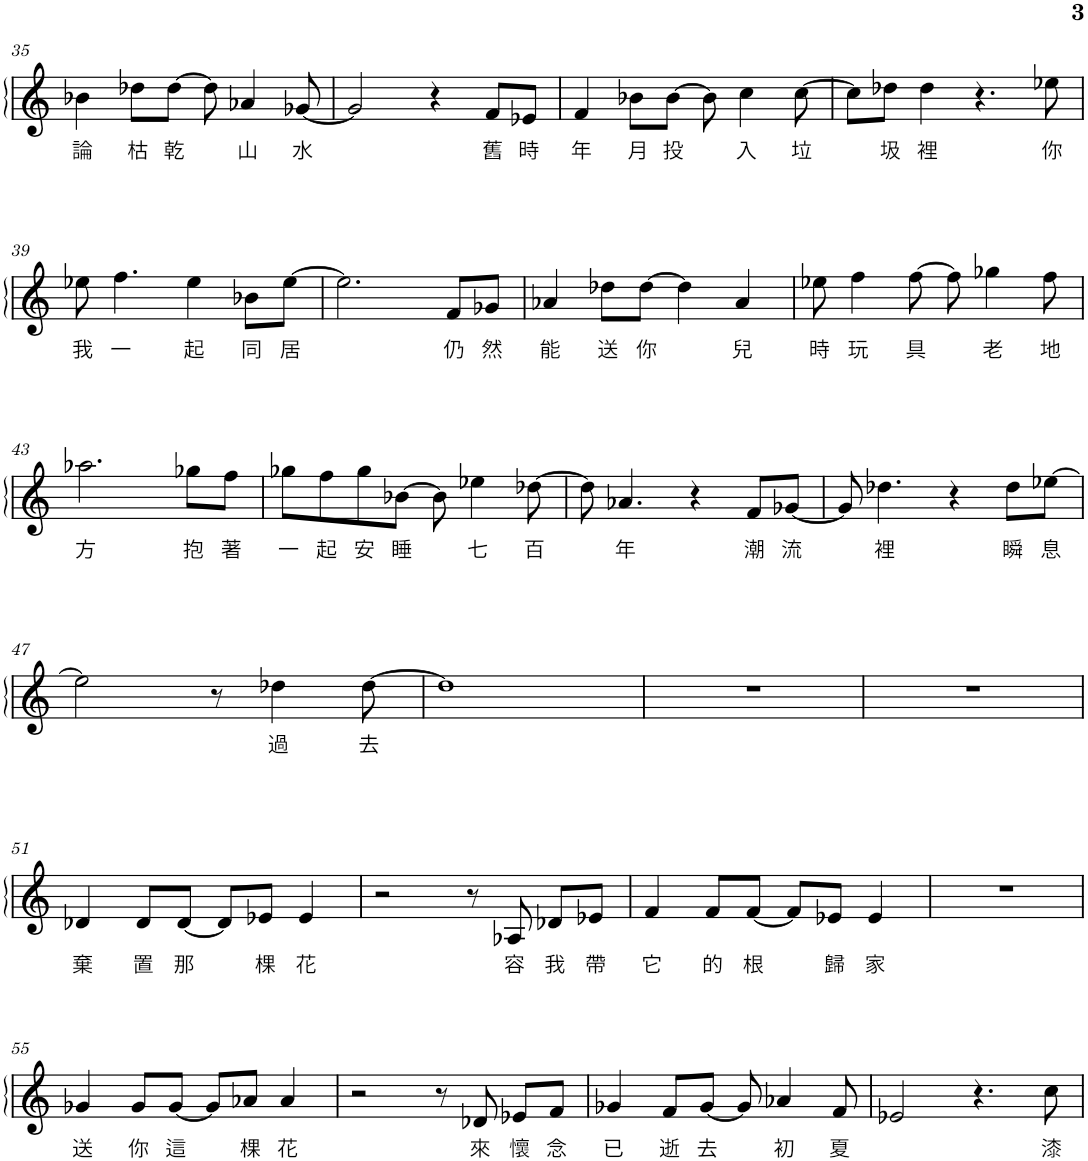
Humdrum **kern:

**kern	**text
*part1	*part1
*staff1	*staff1
*I"Piano	*
*I'Pno	*
!!LO:PB:g=z
*clefG2	*
*k[]	*
*M4/4	*
*met(c)	*
=35	=35
!	!LO:LY:b
4b-X\	論
!	!LO:LY:b
8dd-X\L	枯
!	!LO:LY:b
[>8dd-\J	乾
8dd-\]	.
!	!LO:LY:b
4a-X/	山
!	!LO:LY:b
[<8g-X/	水
=36	=36
2g-/]	.
4r	.
!	!LO:LY:b
8f/L	舊
!	!LO:LY:b
8e-X/J	時
=37	=37
!	!LO:LY:b
4f/	年
!	!LO:LY:b
8b-X\L	月
!	!LO:LY:b
[>8b-\J	投
8b-\]	.
!	!LO:LY:b
4cc\	入
!	!LO:LY:b
[>8cc\	垃
=38	=38
8cc\L]	.
!	!LO:LY:b
8dd-X\J	圾
!	!LO:LY:b
4dd-\	裡
4.r	.
!	!LO:LY:b
8ee-X\	你
!!LO:LB:g=z
=39	=39
!	!LO:LY:b
8ee-X\	我
!	!LO:LY:b
4.ff\	一
!	!LO:LY:b
4ee-\	起
!	!LO:LY:b
8b-X\L	同
!	!LO:LY:b
[>8ee-\J	居
=40	=40
2.ee-\]	.
!	!LO:LY:b
8f/L	仍
!	!LO:LY:b
8g-X/J	然
=41	=41
!	!LO:LY:b
4a-X/	能
!	!LO:LY:b
8dd-X\L	送
!	!LO:LY:b
[>8dd-\J	你
4dd-\]	.
!	!LO:LY:b
4a-/	兒
=42	=42
!	!LO:LY:b
8ee-X\	時
!	!LO:LY:b
4ff\	玩
!	!LO:LY:b
[>8ff\	具
8ff\]	.
!	!LO:LY:b
4gg-X\	老
!	!LO:LY:b
8ff\	地
!!LO:LB:g=z
=43	=43
!	!LO:LY:b
2.aa-X\	方
!	!LO:LY:b
8gg-X\L	抱
!	!LO:LY:b
8ff\J	著
=44	=44
!	!LO:LY:b
8gg-X\L	一
!	!LO:LY:b
8ff\	起
!	!LO:LY:b
8gg-\	安
!	!LO:LY:b
[>8b-X\J	睡
8b-\]	.
!	!LO:LY:b
4ee-X\	七
!	!LO:LY:b
[>8dd-X\	百
=45	=45
8dd-\]	.
!	!LO:LY:b
4.a-X/	年
4r	.
!	!LO:LY:b
8f/L	潮
!	!LO:LY:b
[<8g-X/J	流
=46	=46
8g-/]	.
!	!LO:LY:b
4.dd-X\	裡
4r	.
!	!LO:LY:b
8dd-\L	瞬
!	!LO:LY:b
[8ee-X\J	息
!!LO:LB:g=z
=47	=47
2ee-\]	.
8r	.
!	!LO:LY:b
4dd-X\	過
!	!LO:LY:b
[>8dd-\	去
=48	=48
1dd-]	.
=49	=49
1r	.
=50	=50
1r	.
!!LO:LB:g=z
=51	=51
!	!LO:LY:b
4d-X/	棄
!	!LO:LY:b
8d-/L	置
!	!LO:LY:b
[<8d-/J	那
8d-/L]	.
!	!LO:LY:b
8e-X/J	棵
!	!LO:LY:b
4e-/	花
=52	=52
2r	.
8r	.
!	!LO:LY:b
8A-X/	容
!	!LO:LY:b
8d-X/L	我
!	!LO:LY:b
8e-X/J	帶
=53	=53
!	!LO:LY:b
4f/	它
!	!LO:LY:b
8f/L	的
!	!LO:LY:b
[<8f/J	根
8f/L]	.
!	!LO:LY:b
8e-X/J	歸
!	!LO:LY:b
4e-/	家
=54	=54
1r	.
!!LO:LB:g=z
=55	=55
!	!LO:LY:b
4g-X/	送
!	!LO:LY:b
8g-/L	你
!	!LO:LY:b
[<8g-/J	這
8g-/L]	.
!	!LO:LY:b
8a-X/J	棵
!	!LO:LY:b
4a-/	花
=56	=56
2r	.
8r	.
!	!LO:LY:b
8d-X/	來
!	!LO:LY:b
8e-X/L	懷
!	!LO:LY:b
8f/J	念
=57	=57
!	!LO:LY:b
4g-X/	已
!	!LO:LY:b
8f/L	逝
!	!LO:LY:b
[<8g-/J	去
8g-/]	.
!	!LO:LY:b
4a-X/	初
!	!LO:LY:b
8f/	夏
=58	=58
2e-X/	.
4.r	.
!	!LO:LY:b
8cc\	漆
=	=
*-	*-
